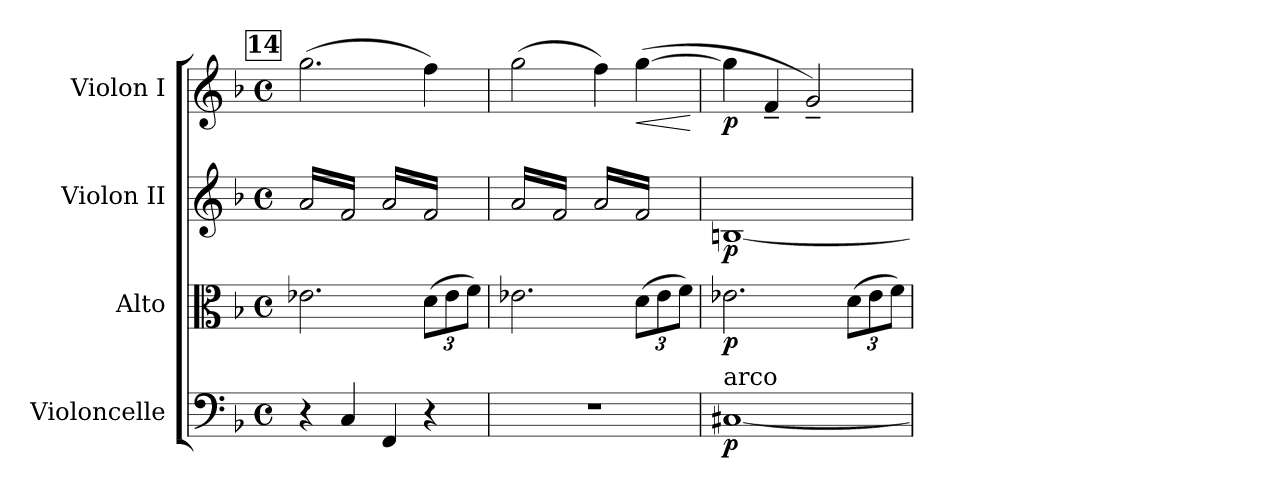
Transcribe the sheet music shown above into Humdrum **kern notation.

**kern	**dynam	**kern	**dynam	**kern	**dynam	**kern	**dynam
*part4	*part4	*part3	*part3	*part2	*part2	*part1	*part1
*staff4	*staff4	*staff3	*staff3	*staff2	*staff2	*staff1	*staff1
*I"Violoncelle	*	*I"Alto	*	*I"Violon II	*	*I"Violon I	*
*I'Vc	*	*	*	*I'Vln	*	*I'Vln	*
!!LO:PB:g=z
*clefF4	*	*clefC3	*	*clefG2	*	*clefG2	*
*k[b-]	*	*k[b-]	*	*k[b-]	*	*k[b-]	*
*M4/4	*	*M4/4	*	*M4/4	*	*M4/4	*
*met(c)	*	*met(c)	*	*met(c)	*	*met(c)	*
!!LO:REH:place=s1:a:B:fs=14:t=14
=196	=196	=196	=196	=196	=196	=196	=196
*	*	*	*	*tremolo	*	*	*
4r	.	2.e-X\	.	(>16a/LL	.	(>2.gg\	.
.	.	.	.	16f/	.	.	.
.	.	.	.	16a/	.	.	.
.	.	.	.	16f/	.	.	.
4C/	.	.	.	16a/	.	.	.
.	.	.	.	16f/	.	.	.
.	.	.	.	16a/	.	.	.
.	.	.	.	16f/JJ	.	.	.
4FF/	.	.	.	16a/LL	.	.	.
.	.	.	.	16f/	.	.	.
.	.	.	.	16a/	.	.	.
.	.	.	.	16f/	.	.	.
*	*	*Xbrackettup	*	*	*	*	*
4r	.	(>12d\L	.	16a/	.	4ff\)	.
.	.	.	.	16f/	.	.	.
.	.	12e-\	.	.	.	.	.
.	.	.	.	16a/	.	.	.
.	.	12f\J)	.	.	.	.	.
.	.	.	.	16f/JJ	.	.	.
=197	=197	=197	=197	=197	=197	=197	=197
1r	.	2.e-X\	.	16a/LL	.	(>2gg\	.
.	.	.	.	16f/	.	.	.
.	.	.	.	16a/	.	.	.
.	.	.	.	16f/	.	.	.
.	.	.	.	16a/	.	.	.
.	.	.	.	16f/	.	.	.
.	.	.	.	16a/	.	.	.
.	.	.	.	16f/JJ	.	.	.
.	.	.	.	16a/LL	.	4ff\)	.
.	.	.	.	16f/)	.	.	.
.	.	.	.	16a/	.	.	.
.	.	.	.	16f/)	.	.	.
!	!	!	!	!	!	!	!LO:HP:b
.	.	(>12d\L	.	16a/	.	(>[4gg\	<
.	.	.	.	16f/)	.	.	.
.	.	12e-\	.	.	.	.	.
.	.	.	.	16a/	.	.	.
.	.	12f\J)	.	.	.	.	.
.	.	.	.	16f/)JJ	.	.	.
*	*	*	*	*Xtremolo	*	*	*
.	.	.	.	.	.	.	[
=198	=198	=198	=198	=198	=198	=198	=198
!LO:TX:a:t=arco	!	!	!	!	!	!	!
!	!LO:DY:b	!	!LO:DY:b	!	!LO:DY:b	!	!LO:DY:b
[1C#X	p	2.e-X\	p	[1Bn	p	4gg\]	p
.	.	.	.	.	.	.	.
.	.	.	.	.	.	.	.
.	.	.	.	.	.	.	.
.	.	.	.	.	.	4f~/	.
.	.	.	.	.	.	2g~/)	.
.	.	(>12d\L	.	.	.	.	.
.	.	12e-\	.	.	.	.	.
.	.	12f\J)	.	.	.	.	.
=	=	=	=	=	=	=	=
*-	*-	*-	*-	*-	*-	*-	*-
